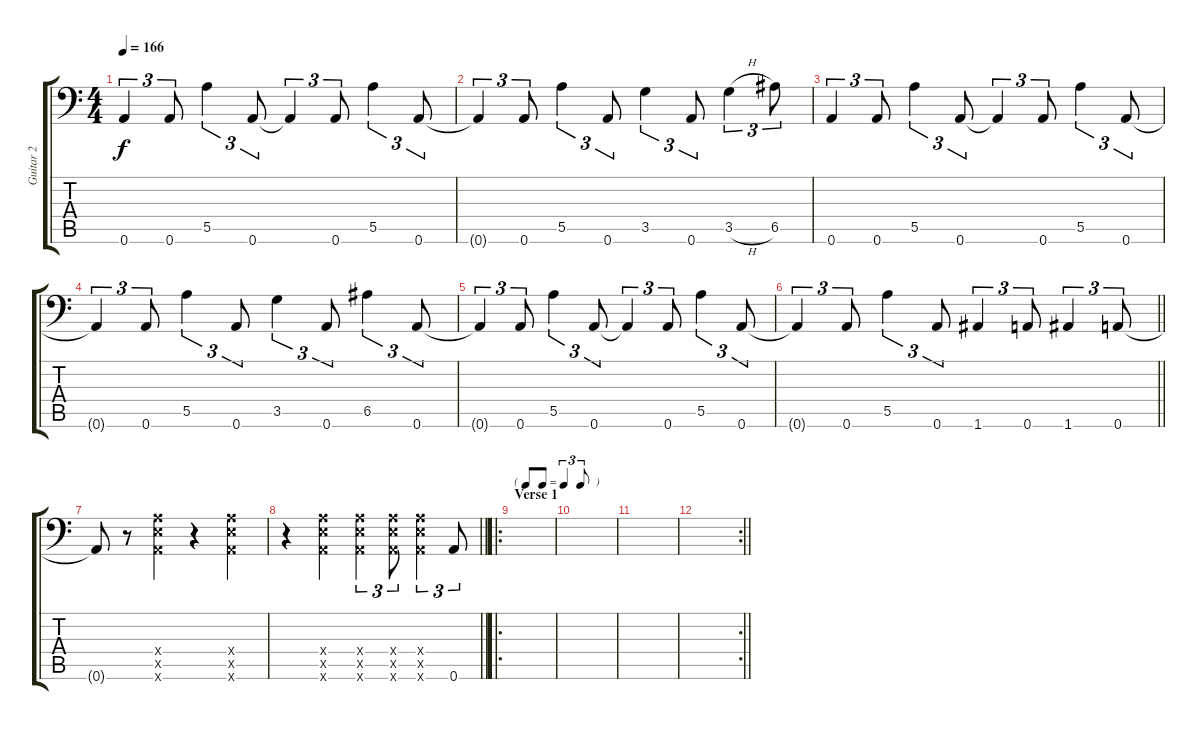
\track ("Guitar 2" "Guitar 2") {instrument overdrivenguitar}
\staff {score tabs}
\tuning (B3 Gb3 D3 A2 E2 A1) {hide}
\ts (4 4)
\tempo 166
\clef f4
\ks c
0.6{t}.4{tu (3 2) dy f} 0.6.8{tu (3 2)} 5.5.4{tu (3 2)} 0.6.8{tu (3 2)} 0.6{t}.4{tu (3 2)} 0.6.8{tu (3 2)} 5.5.4{tu (3 2)} 0.6.8{tu (3 2)} |
0.6{t}.4{tu (3 2)} 0.6.8{tu (3 2)} 5.5.4{tu (3 2)} 0.6.8{tu (3 2)} 3.5.4{tu (3 2)} 0.6.8{tu (3 2)} 3.5{h}.4{tu (3 2)} 6.5.8{tu (3 2)} |
0.6.4{tu (3 2)} 0.6.8{tu (3 2)} 5.5.4{tu (3 2)} 0.6.8{tu (3 2)} 0.6{t}.4{tu (3 2)} 0.6.8{tu (3 2)} 5.5.4{tu (3 2)} 0.6.8{tu (3 2)} |
0.6{t}.4{tu (3 2)} 0.6.8{tu (3 2)} 5.5.4{tu (3 2)} 0.6.8{tu (3 2)} 3.5.4{tu (3 2)} 0.6.8{tu (3 2)} 6.5.4{tu (3 2)} 0.6.8{tu (3 2)} |
0.6{t}.4{tu (3 2)} 0.6.8{tu (3 2)} 5.5.4{tu (3 2)} 0.6.8{tu (3 2)} 0.6{t}.4{tu (3 2)} 0.6.8{tu (3 2)} 5.5.4{tu (3 2)} 0.6.8{tu (3 2)} |
\barLineRight lightlight
0.6{t}.4{tu (3 2)} 0.6.8{tu (3 2)} 5.5.4{tu (3 2)} 0.6.8{tu (3 2)} 1.6.4{tu (3 2)} 0.6.8{tu (3 2)} 1.6.4{tu (3 2)} 0.6.8{tu (3 2)} |
\section ("" "")
0.6{t}.8 r.8 (0.4{x} 0.5{x} 0.6{x}).4 r.4 (0.4{x} 0.5{x} 0.6{x}).4 |
\barLineRight lightlight
r.4 (0.4{x} 0.5{x} 0.6{x}).4 (0.4{x} 0.5{x} 0.6{x}).4{tu (3 2)} (0.4{x} 0.5{x} 0.6{x}).8{tu (3 2)} (0.4{x} 0.5{x} 0.6{x}).4{tu (3 2)} 0.6.8{tu (3 2)} |
\ro
\tf triplet8th
\section ("" "Verse 1")
|
|
|
\rc 2
\barLineRight lightlight
